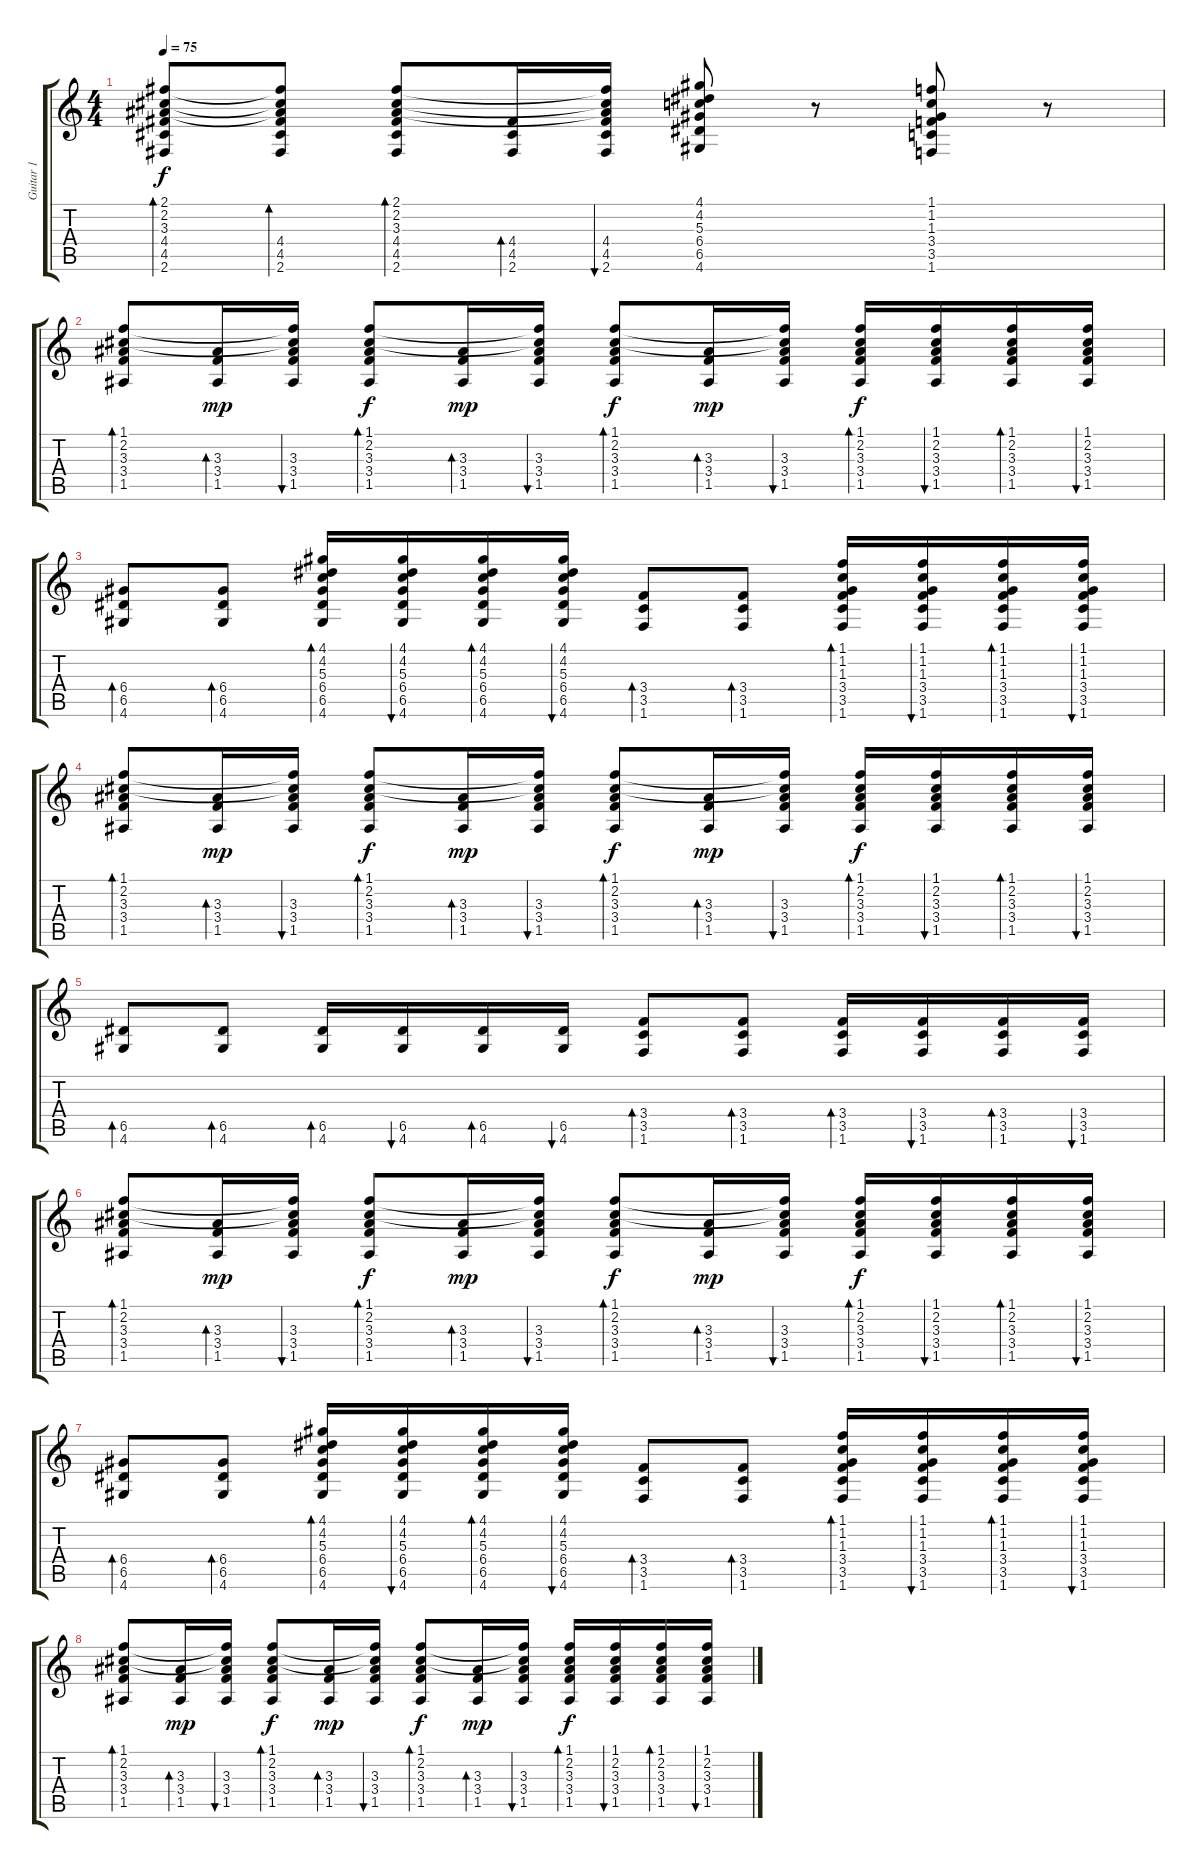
\track ("Guitar 1" "Guitar 1") {instrument acousticguitarsteel}
\staff {score tabs}
\tuning (E4 B3 G3 D3 A2 E2) {hide}
\ts (4 4)
\tempo 75
\clef g2
\ks c
(2.1 2.2 3.3 4.4 4.5 2.6).8{bd 60 dy f} (2.1{t} 2.2{t} 3.3{t} 4.4 4.5 2.6).8{bd 30} (2.1 2.2 3.3 4.4 4.5 2.6).8{bd 30} (4.4 4.5 2.6).16{bd 30} (2.1{t} 2.2{t} 3.3{t} 4.4 4.5 2.6).16{bu 30} (4.1 4.2 5.3 6.4 6.5 4.6).8 r.8 (1.1 1.2 1.3 3.4 3.5 1.6).8 r.8 |
(1.1 2.2 3.3 3.4 1.5).8{bd 60} (3.3 3.4 1.5).16{bd 60 dy mp} (1.1{t} 2.2{t} 3.3 3.4 1.5).16{bu 60} (1.1 2.2 3.3 3.4 1.5).8{bd 60 dy f} (3.3 3.4 1.5).16{bd 60 dy mp} (1.1{t} 2.2{t} 3.3 3.4 1.5).16{bu 60} (1.1 2.2 3.3 3.4 1.5).8{bd 60 dy f} (3.3 3.4 1.5).16{bd 60 dy mp} (1.1{t} 2.2{t} 3.3 3.4 1.5).16{bu 60} (1.1 2.2 3.3 3.4 1.5).16{bd 60 dy f} (1.1 2.2 3.3 3.4 1.5).16{bu 60} (1.1 2.2 3.3 3.4 1.5).16{bd 60} (1.1 2.2 3.3 3.4 1.5).16{bu 60} |
(6.4 6.5 4.6).8{bd 60} (6.4 6.5 4.6).8{bd 60} (4.1 4.2 5.3 6.4 6.5 4.6).16{bd 30} (4.1 4.2 5.3 6.4 6.5 4.6).16{bu 30} (4.1 4.2 5.3 6.4 6.5 4.6).16{bd 30} (4.1 4.2 5.3 6.4 6.5 4.6).16{bu 30} (3.4 3.5 1.6).8{bd 60} (3.4 3.5 1.6).8{bd 60} (1.1 1.2 1.3 3.4 3.5 1.6).16{bd 30} (1.1 1.2 1.3 3.4 3.5 1.6).16{bu 30} (1.1 1.2 1.3 3.4 3.5 1.6).16{bd 30} (1.1 1.2 1.3 3.4 3.5 1.6).16{bu 30} |
(1.1 2.2 3.3 3.4 1.5).8{bd 60} (3.3 3.4 1.5).16{bd 60 dy mp} (1.1{t} 2.2{t} 3.3 3.4 1.5).16{bu 60} (1.1 2.2 3.3 3.4 1.5).8{bd 60 dy f} (3.3 3.4 1.5).16{bd 60 dy mp} (1.1{t} 2.2{t} 3.3 3.4 1.5).16{bu 60} (1.1 2.2 3.3 3.4 1.5).8{bd 60 dy f} (3.3 3.4 1.5).16{bd 60 dy mp} (1.1{t} 2.2{t} 3.3 3.4 1.5).16{bu 60} (1.1 2.2 3.3 3.4 1.5).16{bd 60 dy f} (1.1 2.2 3.3 3.4 1.5).16{bu 60} (1.1 2.2 3.3 3.4 1.5).16{bd 60} (1.1 2.2 3.3 3.4 1.5).16{bu 60} |
(6.5 4.6).8{bd 60} (6.5 4.6).8{bd 60} (6.5 4.6).16{bd 60} (6.5 4.6).16{bu 60} (6.5 4.6).16{bd 60} (6.5 4.6).16{bu 60} (3.4 3.5 1.6).8{bd 60} (3.4 3.5 1.6).8{bd 60} (3.4 3.5 1.6).16{bd 60} (3.4 3.5 1.6).16{bu 60} (3.4 3.5 1.6).16{bd 60} (3.4 3.5 1.6).16{bu 60} |
(1.1 2.2 3.3 3.4 1.5).8{bd 60} (3.3 3.4 1.5).16{bd 60 dy mp} (1.1{t} 2.2{t} 3.3 3.4 1.5).16{bu 60} (1.1 2.2 3.3 3.4 1.5).8{bd 60 dy f} (3.3 3.4 1.5).16{bd 60 dy mp} (1.1{t} 2.2{t} 3.3 3.4 1.5).16{bu 60} (1.1 2.2 3.3 3.4 1.5).8{bd 60 dy f} (3.3 3.4 1.5).16{bd 60 dy mp} (1.1{t} 2.2{t} 3.3 3.4 1.5).16{bu 60} (1.1 2.2 3.3 3.4 1.5).16{bd 60 dy f} (1.1 2.2 3.3 3.4 1.5).16{bu 60} (1.1 2.2 3.3 3.4 1.5).16{bd 60} (1.1 2.2 3.3 3.4 1.5).16{bu 60} |
(6.4 6.5 4.6).8{bd 60} (6.4 6.5 4.6).8{bd 60} (4.1 4.2 5.3 6.4 6.5 4.6).16{bd 30} (4.1 4.2 5.3 6.4 6.5 4.6).16{bu 30} (4.1 4.2 5.3 6.4 6.5 4.6).16{bd 30} (4.1 4.2 5.3 6.4 6.5 4.6).16{bu 30} (3.4 3.5 1.6).8{bd 60} (3.4 3.5 1.6).8{bd 60} (1.1 1.2 1.3 3.4 3.5 1.6).16{bd 30} (1.1 1.2 1.3 3.4 3.5 1.6).16{bu 30} (1.1 1.2 1.3 3.4 3.5 1.6).16{bd 30} (1.1 1.2 1.3 3.4 3.5 1.6).16{bu 30} |
(1.1 2.2 3.3 3.4 1.5).8{bd 60} (3.3 3.4 1.5).16{bd 60 dy mp} (1.1{t} 2.2{t} 3.3 3.4 1.5).16{bu 60} (1.1 2.2 3.3 3.4 1.5).8{bd 60 dy f} (3.3 3.4 1.5).16{bd 60 dy mp} (1.1{t} 2.2{t} 3.3 3.4 1.5).16{bu 60} (1.1 2.2 3.3 3.4 1.5).8{bd 60 dy f} (3.3 3.4 1.5).16{bd 60 dy mp} (1.1{t} 2.2{t} 3.3 3.4 1.5).16{bu 60} (1.1 2.2 3.3 3.4 1.5).16{bd 60 dy f} (1.1 2.2 3.3 3.4 1.5).16{bu 60} (1.1 2.2 3.3 3.4 1.5).16{bd 60} (1.1 2.2 3.3 3.4 1.5).16{bu 60}
